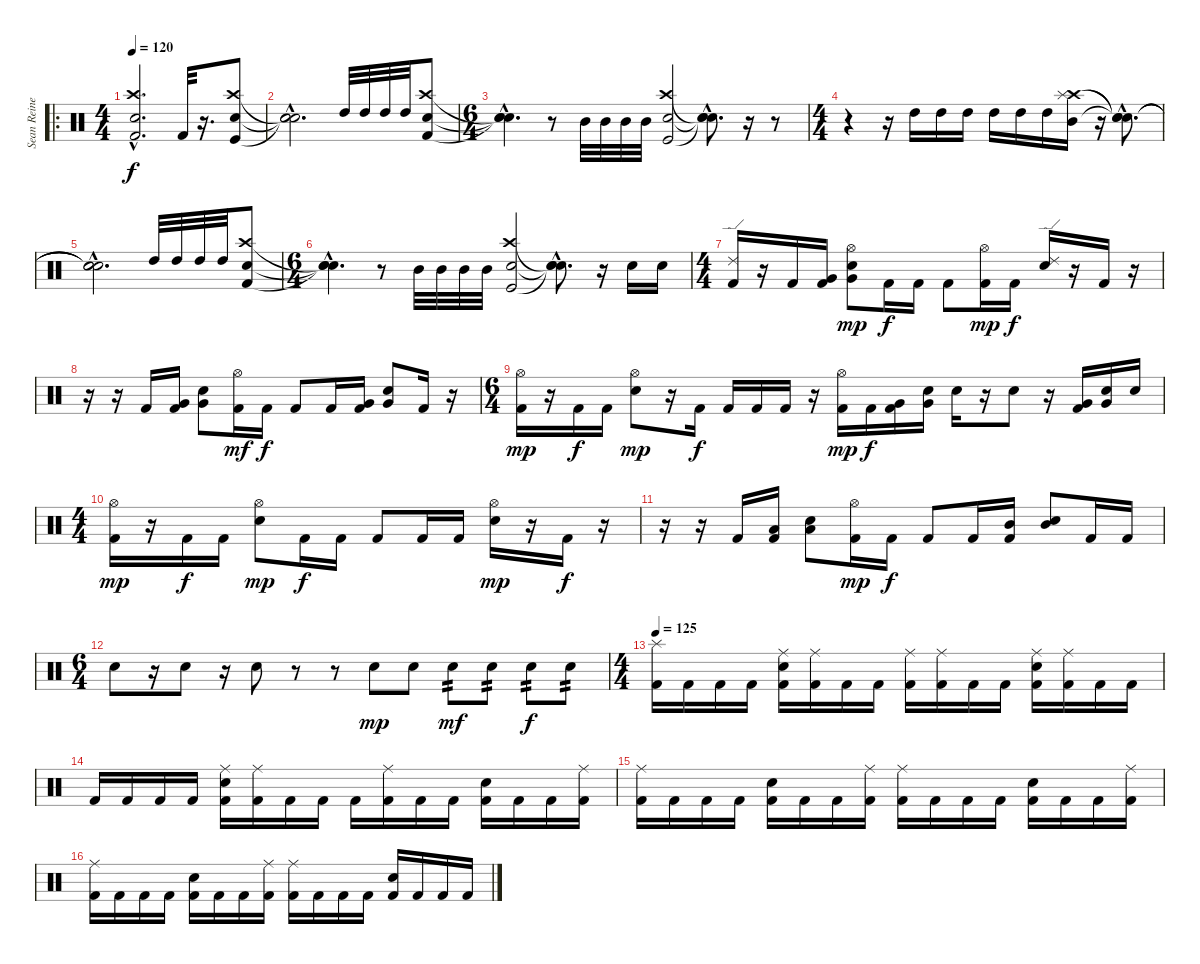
\track ("Sean Reinert" "Sean Reine") {instrument percussion}
\staff {score}
\articulation defaults
\ro
\ts (4 4)
\tempo 120
\clef neutral
\ks c
("Electric Snare (hit)"{hac} "Crash high (hit)"{hac} "Kick (hit) 2"{hac}).2{d dy f} "Kick (hit) 2".32 r.16{d} ("Electric Snare (hit)" "Crash high (hit)" "Kick (hit)").8 |
("Snare (hit)"{hac t} "Snare (hit)"{hac t} "Snare (hit)"{hac t}).2{d} "High Tom (hit)".32 "High Tom (hit)".32 "High Tom (hit)".32 "High Tom (hit)".32 ("Electric Snare (hit)" "Crash high (hit)" "Kick (hit) 2").8 |
\ts (6 4)
("Snare (hit)"{hac t} "Snare (hit)"{hac t} "Snare (hit)"{hac t}).4{d} r.8 "Mid Tom (hit)".32 "Mid Tom (hit)".32 "Mid Tom (hit)".32 "Mid Tom (hit)".32 ("Electric Snare (hit)" "Crash high (hit)" "Kick (hit)").2 ("Snare (hit)"{hac t} "Snare (hit)"{hac t} "Snare (hit)"{hac t}).8{d} r.16 r.8 |
\ts (4 4)
r.4 r.16 "High Tom (hit)".16 "High Tom (hit)".16 "High Tom (hit)".16 "High Tom (hit)".16 "High Tom (hit)".16 "High Tom (hit)".16 ("Mid Tom (hit)" "Crash high (hit)" "Splash (hit)").16 r.16 ("Snare (hit)"{hac t} "Snare (hit)"{hac t} "Snare (hit)"{hac t}).8{d} |
("Snare (hit)"{hac t} "Snare (hit)"{hac t} "Snare (hit)"{hac t}).2{d} "High Tom (hit)".32 "High Tom (hit)".32 "High Tom (hit)".32 "High Tom (hit)".32 ("Electric Snare (hit)" "Crash high (hit)" "Kick (hit) 2").8 |
\ts (6 4)
("Snare (hit)"{hac t} "Snare (hit)"{hac t} "Snare (hit)"{hac t}).4{d} r.8 "Mid Tom (hit)".32 "Mid Tom (hit)".32 "Mid Tom (hit)".32 "Mid Tom (hit)".32 ("Electric Snare (hit)" "Crash high (hit)" "Kick (hit)").2 ("Snare (hit)"{hac t} "Snare (hit)"{hac t} "Snare (hit)"{hac t}).8{d} r.16 "Electric Snare (hit)".16 "Electric Snare (hit)".16 |
\ts (4 4)
("Kick (hit) 2" "Ride (edge) 2").16 r.16 "Kick (hit) 2".16 ("Kick (hit) 2" "Very Low Tom (hit)").16 ("Electric Snare (hit)" "Very Low Tom (hit)" "Hi-Hat (open)").8{dy mp} "Kick (hit) 2".16{dy f} "Kick (hit) 2".16 "Kick (hit) 2".8 ("Kick (hit) 2" "Hi-Hat (open)").16{dy mp} "Kick (hit) 2".16{dy f} ("Electric Snare (hit)" "Ride (edge) 2").16 r.16 "Kick (hit) 2".16 r.16 |
r.16 r.16 "Kick (hit) 2".16 ("Kick (hit) 2" "Very Low Tom (hit)").16 ("Electric Snare (hit)" "Very Low Tom (hit)").8 ("Kick (hit) 2" "Hi-Hat (open)").16{dy mf} "Kick (hit) 2".16{dy f} "Kick (hit) 2".8 "Kick (hit) 2".16 ("Kick (hit) 2" "Very Low Tom (hit)").16 ("Electric Snare (hit)" "Very Low Tom (hit)").8 "Kick (hit) 2".16 r.16 |
\ts (6 4)
("Kick (hit) 2" "Hi-Hat (open)").16{dy mp} r.16 "Kick (hit) 2".16{dy f} "Kick (hit) 2".16 ("Electric Snare (hit)" "Hi-Hat (open)").8{dy mp} r.16 "Kick (hit) 2".16{dy f} "Kick (hit) 2".16 "Kick (hit) 2".16 "Kick (hit) 2".16 r.16 ("Kick (hit) 2" "Hi-Hat (open)").16{dy mp} "Kick (hit) 2".16{dy f} ("Kick (hit) 2" "Very Low Tom (hit)").16 ("Electric Snare (hit)" "Very Low Tom (hit)").16 "Electric Snare (hit)".16 r.16 "Electric Snare (hit)".8 r.16 ("Kick (hit) 2" "Very Low Tom (hit)").16 ("Electric Snare (hit)" "Very Low Tom (hit)").16 "Electric Snare (hit)".16 |
\ts (4 4)
("Kick (hit) 2" "Hi-Hat (open)").16{dy mp} r.16 "Kick (hit) 2".16{dy f} "Kick (hit) 2".16 ("Electric Snare (hit)" "Hi-Hat (open)").8{dy mp} "Kick (hit) 2".16{dy f} "Kick (hit) 2".16 "Kick (hit) 2".8 "Kick (hit) 2".16 "Kick (hit) 2".16 ("Electric Snare (hit)" "Hi-Hat (open)").16{dy mp} r.16 "Kick (hit) 2".16{dy f} r.16 |
r.16 r.16 "Kick (hit) 2".16 ("Kick (hit) 2" "Low Tom (hit)").16 ("Electric Snare (hit)" "Low Tom (hit)").8 ("Kick (hit) 2" "Hi-Hat (open)").16{dy mp} "Kick (hit) 2".16{dy f} "Kick (hit) 2".8 "Kick (hit) 2".16 ("Kick (hit) 2" "Mid Tom (hit)").16 ("Electric Snare (hit)" "Mid Tom (hit)").8 "Kick (hit) 2".16 "Kick (hit) 2".16 |
\ts (6 4)
"Electric Snare (hit)".8 r.16 "Electric Snare (hit)".8 r.16 "Electric Snare (hit)".8 r.8 r.8 "Electric Snare (hit)".8{dy mp} "Electric Snare (hit)".8 "Electric Snare (hit)".8{tp 2 dy mf} "Electric Snare (hit)".8{tp 2} "Electric Snare (hit)".8{tp 2 dy f} "Electric Snare (hit)".8{tp 2} |
\ts (4 4)
\tempo 125
("Kick (hit) 2" "Splash (hit)").16 "Kick (hit) 2".16 "Kick (hit) 2".16 "Kick (hit) 2".16 ("Kick (hit) 2" "Electric Snare (hit)" "Ride (middle)").16 ("Kick (hit) 2" "Ride (middle)").16 "Kick (hit) 2".16 "Kick (hit) 2".16 ("Kick (hit) 2" "Ride (middle)").16 ("Kick (hit) 2" "Ride (middle)").16 "Kick (hit) 2".16 "Kick (hit) 2".16 ("Kick (hit) 2" "Electric Snare (hit)" "Ride (middle)").16 ("Kick (hit) 2" "Ride (middle)").16 "Kick (hit) 2".16 "Kick (hit) 2".16 |
"Kick (hit) 2".16 "Kick (hit) 2".16 "Kick (hit) 2".16 "Kick (hit) 2".16 ("Kick (hit) 2" "Electric Snare (hit)" "Ride (middle)").16 ("Kick (hit) 2" "Ride (middle)").16 "Kick (hit) 2".16 "Kick (hit) 2".16 "Kick (hit) 2".16 ("Kick (hit) 2" "Ride (middle)").16 "Kick (hit) 2".16 "Kick (hit) 2".16 ("Kick (hit) 2" "Electric Snare (hit)").16 "Kick (hit) 2".16 "Kick (hit) 2".16 ("Kick (hit) 2" "Ride (middle)").16 |
("Kick (hit) 2" "Ride (middle)").16 "Kick (hit) 2".16 "Kick (hit) 2".16 "Kick (hit) 2".16 ("Kick (hit) 2" "Electric Snare (hit)").16 "Kick (hit) 2".16 "Kick (hit) 2".16 ("Kick (hit) 2" "Ride (middle)").16 ("Kick (hit) 2" "Ride (middle)").16 "Kick (hit) 2".16 "Kick (hit) 2".16 "Kick (hit) 2".16 ("Kick (hit) 2" "Electric Snare (hit)").16 "Kick (hit) 2".16 "Kick (hit) 2".16 ("Kick (hit) 2" "Ride (middle)").16 |
("Kick (hit) 2" "Ride (middle)").16 "Kick (hit) 2".16 "Kick (hit) 2".16 "Kick (hit) 2".16 ("Kick (hit) 2" "Electric Snare (hit)").16 "Kick (hit) 2".16 "Kick (hit) 2".16 ("Kick (hit) 2" "Ride (middle)").16 ("Kick (hit) 2" "Ride (middle)").16 "Kick (hit) 2".16 "Kick (hit) 2".16 "Kick (hit) 2".16 ("Kick (hit) 2" "Electric Snare (hit)").16 "Kick (hit) 2".16 "Kick (hit) 2".16 "Kick (hit) 2".16
